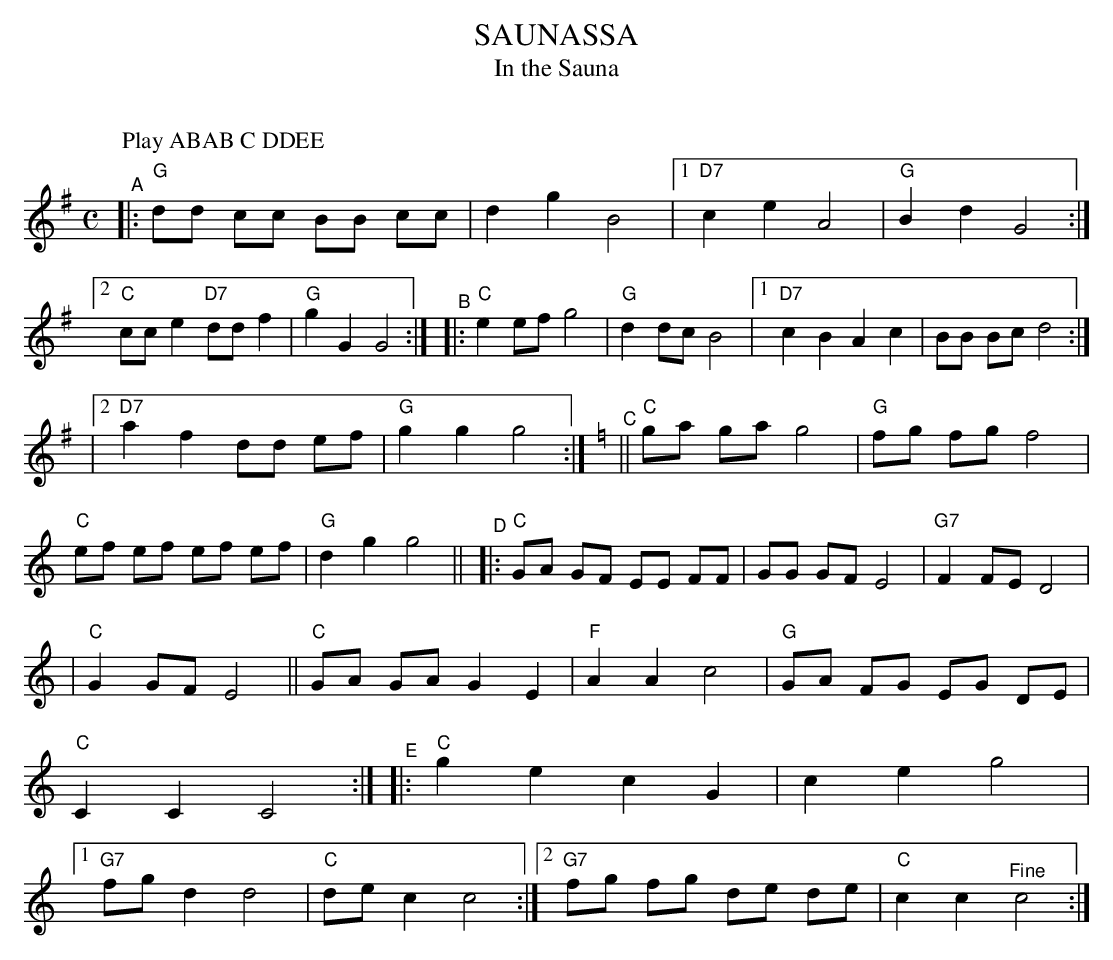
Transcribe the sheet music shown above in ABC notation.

X:1
T: SAUNASSA	% Actually SAUNASA in the book
T: In the Sauna
C: % Viola Turpeinen
M: C
L: 1/8
K: G
P: Play ABAB C DDEE
"^A"\
|: "G"dd cc BB cc | d2 g2 B4 |[1 "D7"c2 e2 A4 | "G"B2 d2 G4 :|[2 "C"cc e2 "D7"dd f2 | "G"g2 G2 G4 :| "^B"|: "C"e2ef g4 | "G"d2 dc B4 |[1 "D7"c2 B2 A2 c2 | ""BB Bc d4 :|
|[2 "D7"a2 f2 dd ef | "G"g2 g2 g4 :|[K:=f] [K:C]"^C"|| "C"ga ga g4 | "G"fg fg f4 | "C"ef ef ef ef | "G"d2 g2 g4 || "^D"|: "C"GA GF EE FF | GG GF E4 | "G7"F2 FE D4 |
| "C"G2 GF E4 || "C"GA GA G2 E2 | "F"A2 A2 c4 | "G"GA FG EG DE | "C"C2 C2 C4 :| "^E"|: "C"g2 e2 c2 G2 | c2 e2 g4 |[1 "G7"fg d2 d4 | "C"de c2 c4 :|[2 "G7"fg fg de de | "C"c2 c2 "^Fine"c4 :|
